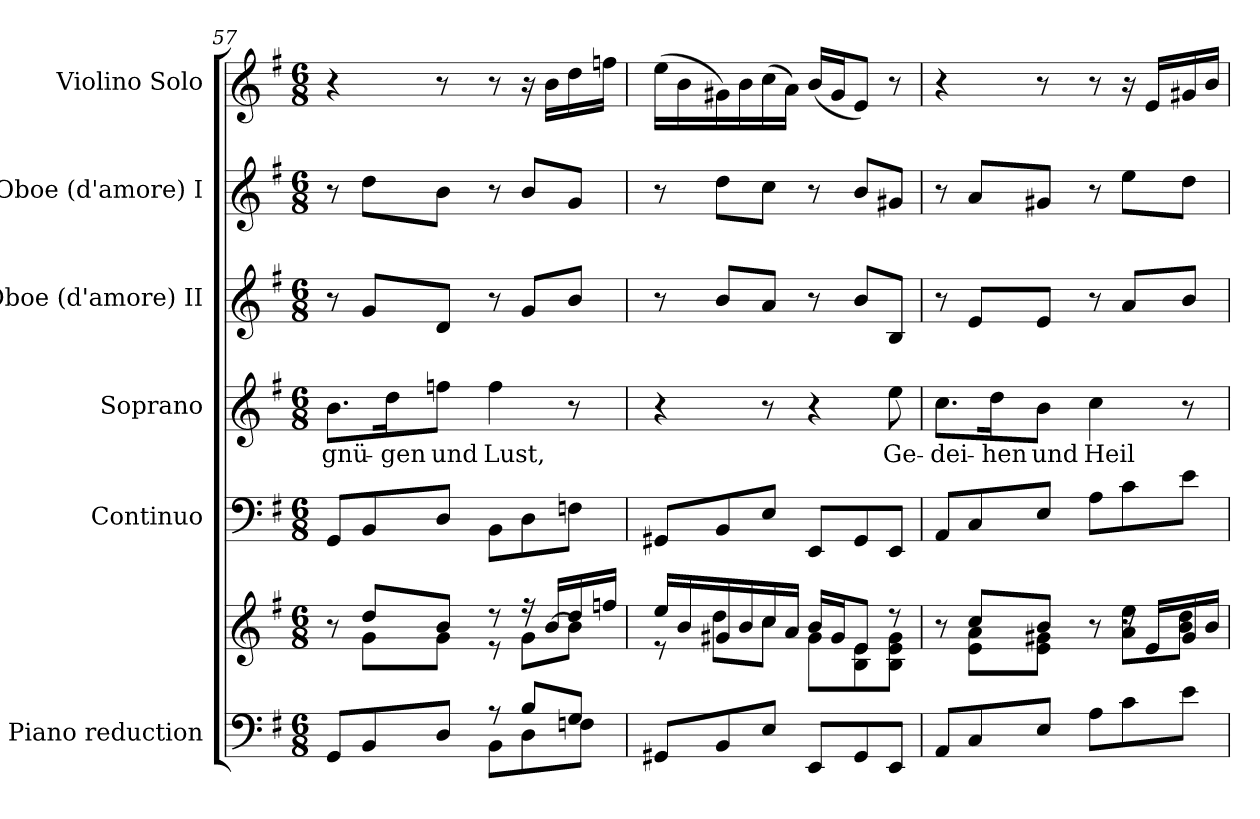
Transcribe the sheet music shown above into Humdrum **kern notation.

**kern	**kern	**kern	**kern	**text	**kern	**kern	**kern
*part6	*part6	*part5	*part4	*part4	*part3	*part2	*part1
*staff7	*staff6	*staff5	*staff4	*staff4	*staff3	*staff2	*staff1
*I"Piano reduction	*	*I"Continuo	*I"Soprano	*	*I"Oboe (d'amore) II	*I"Oboe (d'amore) I	*I"Violino Solo
*I'Pno	*	*	*	*	*I'Ob	*I'Ob	*I'Vln
*clefF4	*clefG2	*clefF4	*clefG2	*	*clefG2	*clefG2	*clefG2
*k[f#]	*k[f#]	*k[f#]	*k[f#]	*	*k[f#]	*k[f#]	*k[f#]
*M6/8	*M6/8	*M6/8	*M6/8	*	*M6/8	*M6/8	*M6/8
=57	=57	=57	=57	=57	=57	=57	=57
*^	*^	*	*	*	*	*	*
!	!	!	!	!	!	!LO:LY:b	!	!	!
8GG/L	4.ryy	8r	8ryy	8GG/L	8.b\L	-gnü-	8r	8r	4r
8BB/	.	8dd/L	8g\L	8BB/	.	.	8g/L	8dd\L	.
!	!	!	!	!	!	!LO:LY:b	!	!	!
.	.	.	.	.	16dd\K	-gen	.	.	.
!	!	!	!	!	!	!LO:LY:b	!	!	!
8D/J	.	8b/J	8g\J	8D/J	8ffn\J	und	8d/J	8b\J	8r
!	!	!	!	!	!	!LO:LY:b	!	!	!
8r	8BB\L	8r	8r	8BB\L	4ff\	Lust,	8r	8r	8r
8B/L	8D\	16r	8g\L	8D\	.	.	8g/L	8b/L	16r
.	.	[16b/LL	.	.	.	.	.	.	16b\LL
8G/J	8Fn\J	16dd/	8b\J]	8Fn\J	8r	.	8b/J	8g/J	16dd\
.	.	16ffn/JJ	.	.	.	.	.	.	16ffn\JJ
*v	*v	*	*	*	*	*	*	*	*
=58	=58	=58	=58	=58	=58	=58	=58	=58
8GG#X/L	16ee/LL	8r	8GG#X/L	4r	.	8r	8r	(>16ee\LL
.	16b/	.	.	.	.	.	.	16b\
8BB/	16g#X/	8dd\L	8BB/	.	.	8b/L	8dd\L	16g#X\)
.	16b/	.	.	.	.	.	.	16b\
8E/J	16cc/	8cc\J	8E/J	8r	.	8a/J	8cc\J	(>16cc\
.	16a/JJ	.	.	.	.	.	.	16a\JJ)
8EE/L	16b/LL	8g#\L	8EE/L	4r	.	8r	8r	(<16b/LL
.	16g#/J	.	.	.	.	.	.	16g#/J
8GG#/	8e/J	8B\ 8e\	8GG#/	.	.	8b/L	8b/L	8e/J)
!	!	!	!	!	!LO:LY:b	!	!	!
8EE/J	8r	8B\ 8e\ 8g#\J	8EE/J	8ee\	Ge-	8B/J	8g#X/J	8r
!!LO:LB:g=z
=59	=59	=59	=59	=59	=59	=59	=59	=59
!	!	!	!	!	!LO:LY:b	!	!	!
8AA/L	8r	8ryy	8AA/L	8.cc\L	-dei-	8r	8r	4r
8C/	8cc/L	8e\ 8a\L	8C/	.	.	8e/L	8a/L	.
!	!	!	!	!	!LO:LY:b	!	!	!
.	.	.	.	16dd\K	-hen	.	.	.
!	!	!	!	!	!LO:LY:b	!	!	!
8E/J	8b/J	8e\ 8g#X\J	8E/J	8b\J	und	8e/J	8g#X/J	8r
!	!	!	!	!	!LO:LY:b	!	!	!
8A\L	8r	8ryy	8A\L	4cc\	Heil	8r	8r	8r
8c\	16rdd	8a\ 8ee\L	8c\	.	.	8a/L	8ee\L	16r
.	16e/LL	.	.	.	.	.	.	16e/LL
8e\J	16g#/	8b\ 8dd\J	8e\J	8r	.	8b/J	8dd\J	16g#X/
.	16b/JJ	.	.	.	.	.	.	16b/JJ
*	*v	*v	*	*	*	*	*	*
=	=	=	=	=	=	=	=
*-	*-	*-	*-	*-	*-	*-	*-
